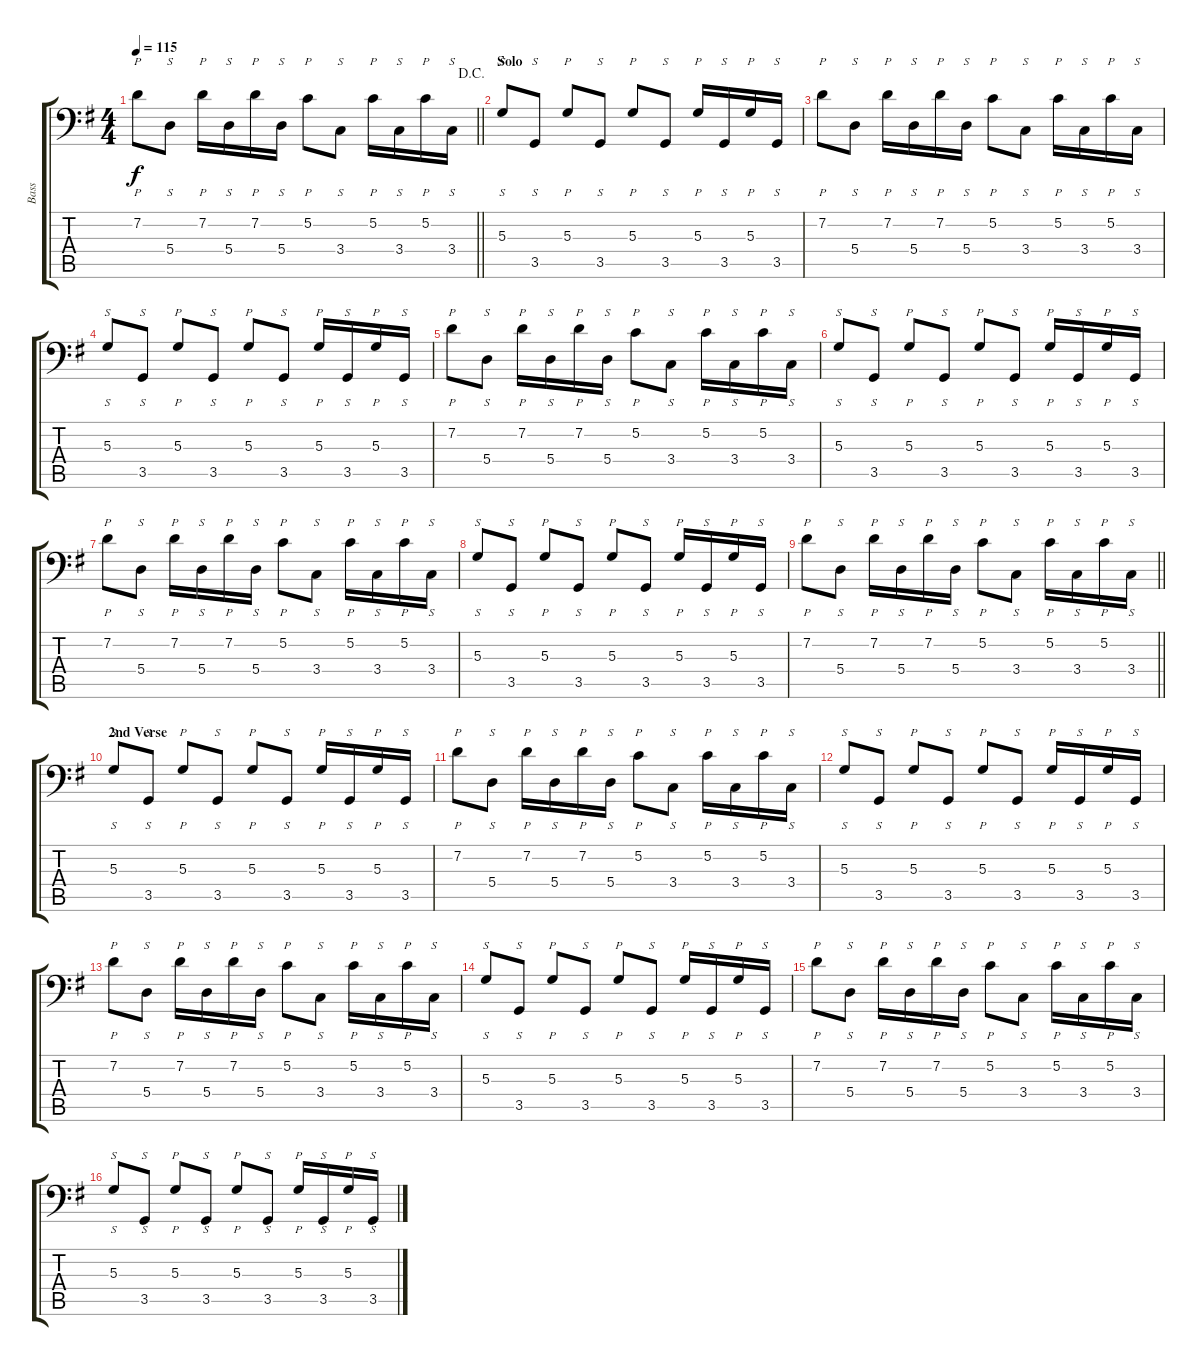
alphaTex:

\track ("Bass" "Bass") {instrument electricbassfinger}
\staff {score tabs}
\tuning (C3 G2 D2 A1 E1 B0) {hide}
\ts (4 4)
\jump dacapo
\tempo 115
\clef f4
\barLineRight lightlight
\ks g
7.2.8{p dy f} 5.4.8{s} 7.2.16{p} 5.4.16{s} 7.2.16{p} 5.4.16{s} 5.2.8{p} 3.4.8{s} 5.2.16{p} 3.4.16{s} 5.2.16{p} 3.4.16{s} |
\section ("" "Solo")
5.3.8{s} 3.5.8{s} 5.3.8{p} 3.5.8{s} 5.3.8{p} 3.5.8{s} 5.3.16{p} 3.5.16{s} 5.3.16{p} 3.5.16{s} |
7.2.8{p} 5.4.8{s} 7.2.16{p} 5.4.16{s} 7.2.16{p} 5.4.16{s} 5.2.8{p} 3.4.8{s} 5.2.16{p} 3.4.16{s} 5.2.16{p} 3.4.16{s} |
5.3.8{s} 3.5.8{s} 5.3.8{p} 3.5.8{s} 5.3.8{p} 3.5.8{s} 5.3.16{p} 3.5.16{s} 5.3.16{p} 3.5.16{s} |
7.2.8{p} 5.4.8{s} 7.2.16{p} 5.4.16{s} 7.2.16{p} 5.4.16{s} 5.2.8{p} 3.4.8{s} 5.2.16{p} 3.4.16{s} 5.2.16{p} 3.4.16{s} |
5.3.8{s} 3.5.8{s} 5.3.8{p} 3.5.8{s} 5.3.8{p} 3.5.8{s} 5.3.16{p} 3.5.16{s} 5.3.16{p} 3.5.16{s} |
7.2.8{p} 5.4.8{s} 7.2.16{p} 5.4.16{s} 7.2.16{p} 5.4.16{s} 5.2.8{p} 3.4.8{s} 5.2.16{p} 3.4.16{s} 5.2.16{p} 3.4.16{s} |
5.3.8{s} 3.5.8{s} 5.3.8{p} 3.5.8{s} 5.3.8{p} 3.5.8{s} 5.3.16{p} 3.5.16{s} 5.3.16{p} 3.5.16{s} |
\barLineRight lightlight
7.2.8{p} 5.4.8{s} 7.2.16{p} 5.4.16{s} 7.2.16{p} 5.4.16{s} 5.2.8{p} 3.4.8{s} 5.2.16{p} 3.4.16{s} 5.2.16{p} 3.4.16{s} |
\section ("" "2nd Verse")
5.3.8{s} 3.5.8{s} 5.3.8{p} 3.5.8{s} 5.3.8{p} 3.5.8{s} 5.3.16{p} 3.5.16{s} 5.3.16{p} 3.5.16{s} |
7.2.8{p} 5.4.8{s} 7.2.16{p} 5.4.16{s} 7.2.16{p} 5.4.16{s} 5.2.8{p} 3.4.8{s} 5.2.16{p} 3.4.16{s} 5.2.16{p} 3.4.16{s} |
5.3.8{s} 3.5.8{s} 5.3.8{p} 3.5.8{s} 5.3.8{p} 3.5.8{s} 5.3.16{p} 3.5.16{s} 5.3.16{p} 3.5.16{s} |
7.2.8{p} 5.4.8{s} 7.2.16{p} 5.4.16{s} 7.2.16{p} 5.4.16{s} 5.2.8{p} 3.4.8{s} 5.2.16{p} 3.4.16{s} 5.2.16{p} 3.4.16{s} |
5.3.8{s} 3.5.8{s} 5.3.8{p} 3.5.8{s} 5.3.8{p} 3.5.8{s} 5.3.16{p} 3.5.16{s} 5.3.16{p} 3.5.16{s} |
7.2.8{p} 5.4.8{s} 7.2.16{p} 5.4.16{s} 7.2.16{p} 5.4.16{s} 5.2.8{p} 3.4.8{s} 5.2.16{p} 3.4.16{s} 5.2.16{p} 3.4.16{s} |
5.3.8{s} 3.5.8{s} 5.3.8{p} 3.5.8{s} 5.3.8{p} 3.5.8{s} 5.3.16{p} 3.5.16{s} 5.3.16{p} 3.5.16{s}
